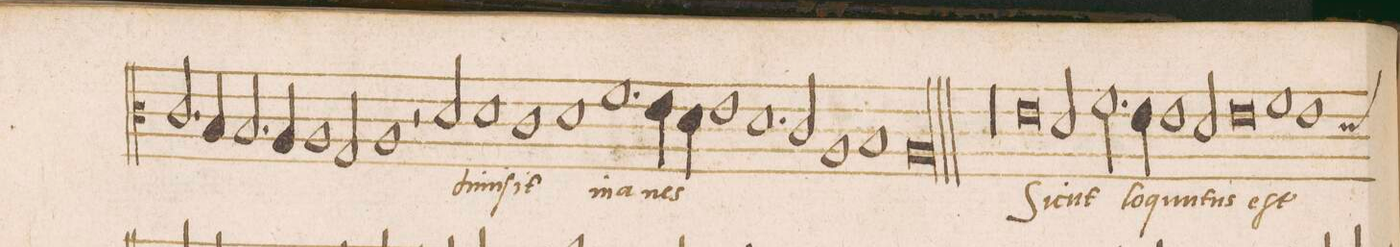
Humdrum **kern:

**kern	**text
*I"ALTVS	*
*clefC3	*
*k[]	*
*met(C|)	*
*M2/1	*
2.c/	.
4B/	.
2.B/	.
=118-	=118-
4A/	.
1A	.
2G/	.
=119-	=119-
1A	.
2r	.
2d/	di-
=120-	=120-
1d	-mi-
1c	-ſit
=121-	=121-
1d	i-
1.f	-na-
=122-	=122-
4e\	-nes
4d\	.
1e	.
=123-	=123-
1.d	.
2c/	.
=124-	=124-
1A	.
1B	.
=125-	=125-
0A/l	.
=126||	=126||
00r	.
=127-	=127-
=128-	=128-
0e	Si-
=129-	=129-
2d/	-cut
2.f\	.
4e\	lo-
1e\	-qu-
=130-	=130-
2d/	-u-
0e	-tus
=131-	=131-
1f	eſt
=132-	=132-
1e	.
*custos:d	*
*-	*-
